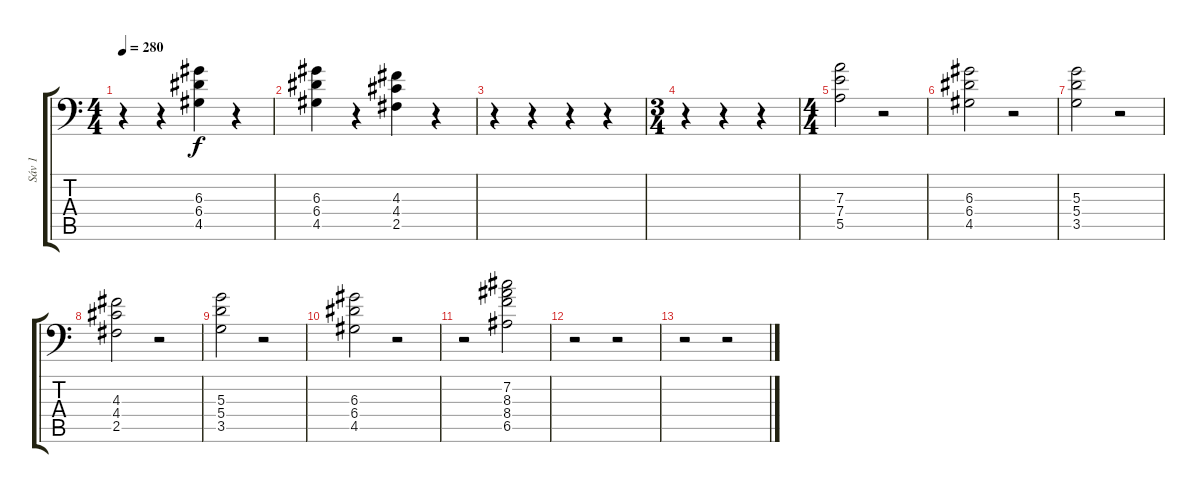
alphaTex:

\track ("Sáv 1" "Sáv 1") {instrument distortionguitar}
\staff {score tabs}
\tuning (B3 Gb3 D3 A2 E2 A1) {hide}
\ts (4 4)
\tempo 280
\clef f4
\ks c
r.4{dy f} r.4 (6.3 6.4 4.5).4 r.4 |
(6.3 6.4 4.5).4 r.4 (4.3 4.4 2.5).4 r.4 |
r.4 r.4 r.4 r.4 |
\ts (3 4)
r.4 r.4 r.4 |
\ts (4 4)
(7.3 7.4 5.5).2 r.2 |
(6.3 6.4 4.5).2 r.2 |
(5.3 5.4 3.5).2 r.2 |
(4.3 4.4 2.5).2 r.2 |
(5.3 5.4 3.5).2 r.2 |
(6.3 6.4 4.5).2 r.2 |
r.2 (7.2 8.3 8.4 6.5).2 |
r.2 r.2 |
r.2{volume 2} r.2
